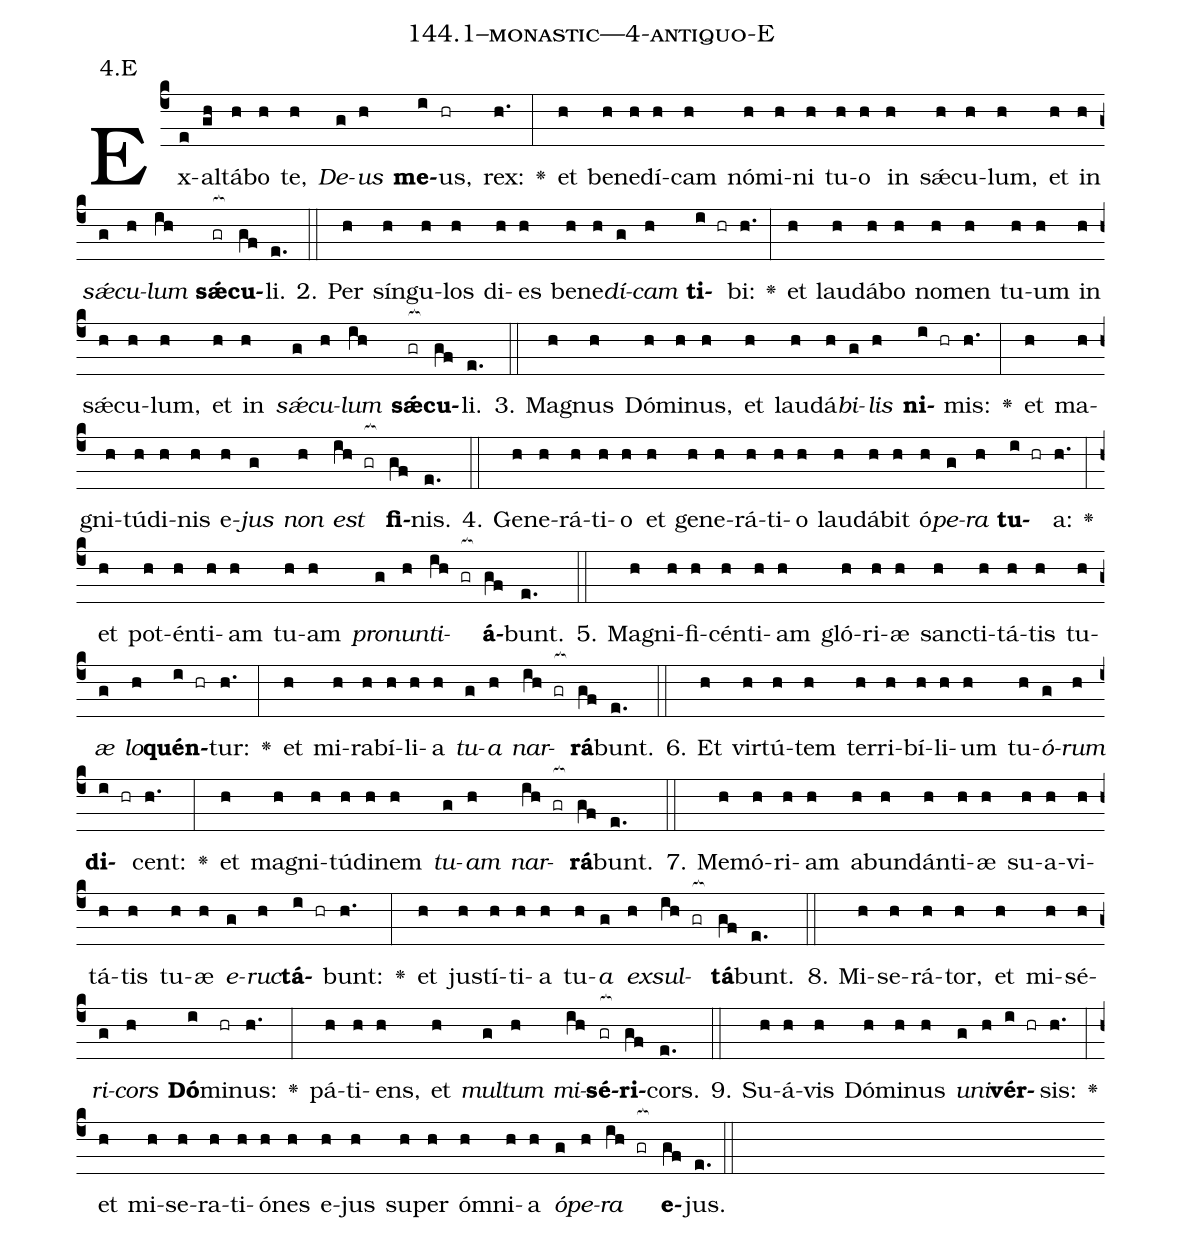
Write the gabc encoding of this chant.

name: 144.1--monastic---4-antiquo-E;
annotation: 4.E;
%%
(c4)Ex(e)al(gh)tá(h)bo(h) te,(h) <i>De</i>(g)<i>us</i>(h) <b>me</b>(i)us,(hr) rex:(h.) <v>\greheightstar</v>(:) et(h) be(h)ne(h)dí(h)cam(h) nó(h)mi(h)ni(h) tu(h)o(h) in(h) sǽ(h)cu(h)lum,(h) et(h) in(h) <i>sǽ</i>(g)<i>cu</i>(h)<i>lum</i>(ih) <b>sǽ</b>(gr[ocb:1{])<b>cu</b>(gf[ocb:0}])li.(e.) (::)
2. Per(h) sín(h)gu(h)los(h) di(h)es(h) be(h)ne(h)<i>dí</i>(g)<i>cam</i>(h) <b>ti</b>(i hr)bi:(h.) <v>\greheightstar</v>(:) et(h) lau(h)dá(h)bo(h) no(h)men(h) tu(h)um(h) in(h) sǽ(h)cu(h)lum,(h) et(h) in(h) <i>sǽ</i>(g)<i>cu</i>(h)<i>lum</i>(ih) <b>sǽ</b>(gr[ocb:1{])<b>cu</b>(gf[ocb:0}])li.(e.) (::)
3. Ma(h)gnus(h) Dó(h)mi(h)nus,(h) et(h) lau(h)dá(h)<i>bi</i>(g)<i>lis</i>(h) <b>ni</b>(i hr)mis:(h.) <v>\greheightstar</v>(:) et(h) ma(h)gni(h)tú(h)di(h)nis(h) e(h)<i>jus</i>(g) <i>non</i>(h) <i>est</i>(ih gr[ocb:1{]) <b>fi</b>(gf[ocb:0}])nis.(e.) (::)
4. Ge(h)ne(h)rá(h)ti(h)o(h) et(h) ge(h)ne(h)rá(h)ti(h)o(h) lau(h)dá(h)bit(h) ó(h)<i>pe</i>(g)<i>ra</i>(h) <b>tu</b>(i hr)a:(h.) <v>\greheightstar</v>(:) et(h) pot(h)én(h)ti(h)am(h) tu(h)am(h) <i>pro</i>(g)<i>nun</i>(h)<i>ti</i>(ih gr[ocb:1{])<b>á</b>(gf[ocb:0}])bunt.(e.) (::)
5. Ma(h)gni(h)fi(h)cén(h)ti(h)am(h) gló(h)ri(h)æ(h) sanc(h)ti(h)tá(h)tis(h) tu(h)<i>æ</i>(g) <i>lo</i>(h)<b>quén</b>(i hr)tur:(h.) <v>\greheightstar</v>(:) et(h) mi(h)ra(h)bí(h)li(h)a(h) <i>tu</i>(g)<i>a</i>(h) <i>nar</i>(ih gr[ocb:1{])<b>rá</b>(gf[ocb:0}])bunt.(e.) (::)
6. Et(h) vir(h)tú(h)tem(h) ter(h)ri(h)bí(h)li(h)um(h) tu(h)<i>ó</i>(g)<i>rum</i>(h) <b>di</b>(i hr)cent:(h.) <v>\greheightstar</v>(:) et(h) ma(h)gni(h)tú(h)di(h)nem(h) <i>tu</i>(g)<i>am</i>(h) <i>nar</i>(ih gr[ocb:1{])<b>rá</b>(gf[ocb:0}])bunt.(e.) (::)
7. Me(h)mó(h)ri(h)am(h) ab(h)un(h)dán(h)ti(h)æ(h) su(h)a(h)vi(h)tá(h)tis(h) tu(h)æ(h) <i>e</i>(g)<i>ruc</i>(h)<b>tá</b>(i hr)bunt:(h.) <v>\greheightstar</v>(:) et(h) jus(h)tí(h)ti(h)a(h) tu(h)<i>a</i>(g) <i>ex</i>(h)<i>sul</i>(ih gr[ocb:1{])<b>tá</b>(gf[ocb:0}])bunt.(e.) (::)
8. Mi(h)se(h)rá(h)tor,(h) et(h) mi(h)sé(h)<i>ri</i>(g)<i>cors</i>(h) <b>Dó</b>(i)mi(hr)nus:(h.) <v>\greheightstar</v>(:) pá(h)ti(h)ens,(h) et(h) <i>mul</i>(g)<i>tum</i>(h) <i>mi</i>(ih)<b>sé</b>(gr[ocb:1{])<b>ri</b>(gf[ocb:0}])cors.(e.) (::)
9. Su(h)á(h)vis(h) Dó(h)mi(h)nus(h) <i>u</i>(g)<i>ni</i>(h)<b>vér</b>(i hr)sis:(h.) <v>\greheightstar</v>(:) et(h) mi(h)se(h)ra(h)ti(h)ó(h)nes(h) e(h)jus(h) su(h)per(h) óm(h)ni(h)a(h) <i>ó</i>(g)<i>pe</i>(h)<i>ra</i>(ih gr[ocb:1{]) <b>e</b>(gf[ocb:0}])jus.(e.) (::)
